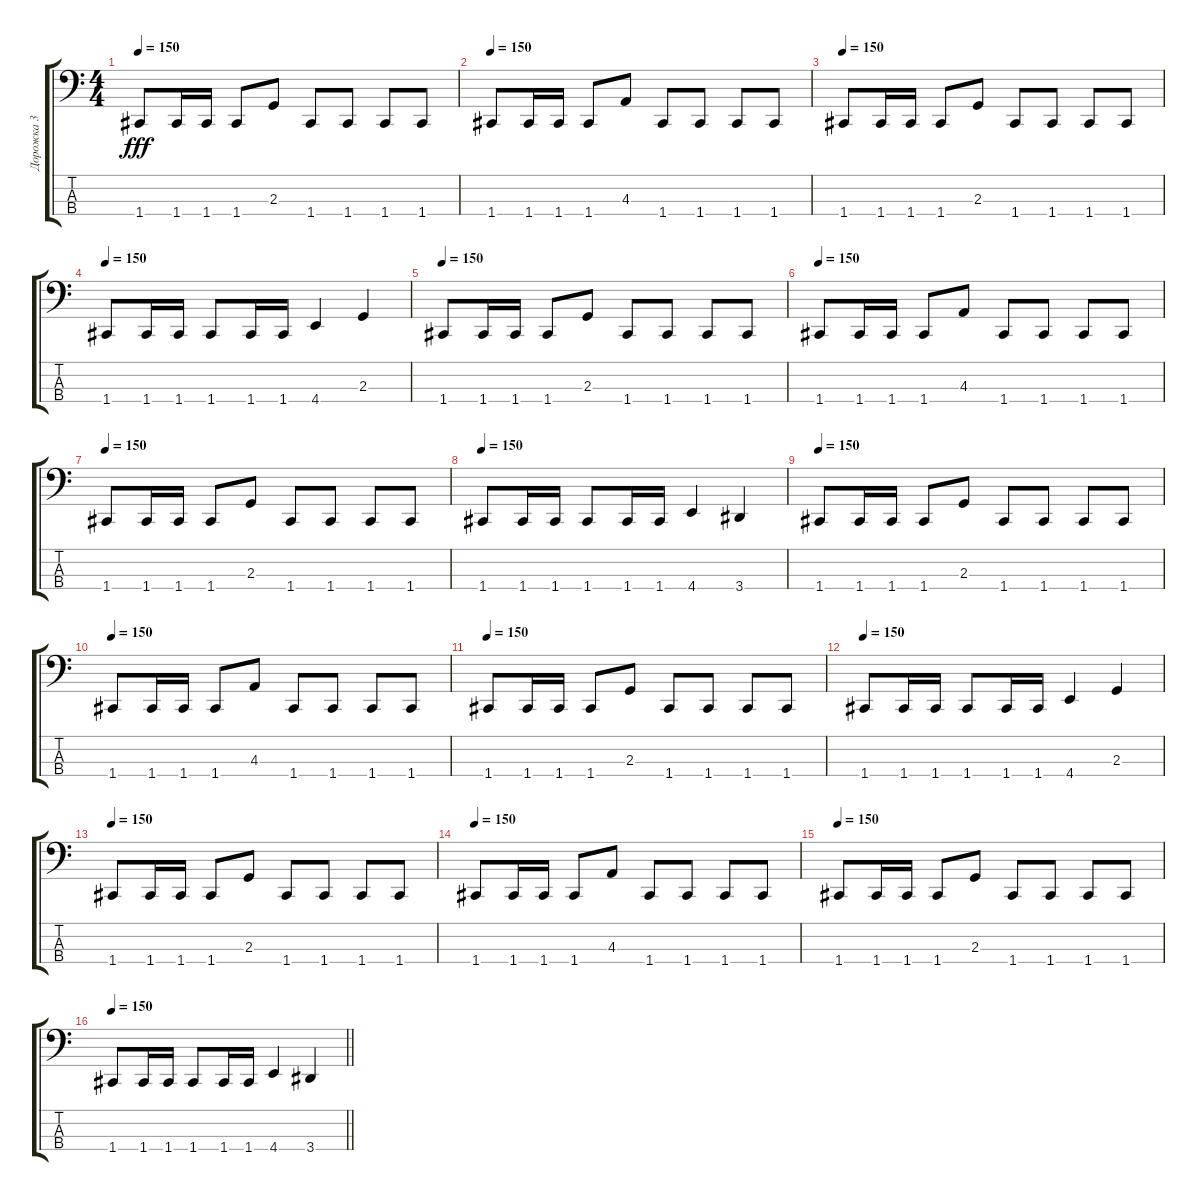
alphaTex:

\track ("Дорожка 3" "Дорожка 3") {instrument electricbasspick}
\staff {score tabs}
\tuning (Eb2 Bb1 F1 C1) {hide}
\ts (4 4)
\tempo 150
\clef f4
\ks c
1.4.8{dy fff} 1.4.16 1.4.16 1.4.8 2.3.8 1.4.8 1.4.8 1.4.8 1.4.8 |
\tempo 150
1.4.8 1.4.16 1.4.16 1.4.8 4.3.8 1.4.8 1.4.8 1.4.8 1.4.8 |
\tempo 150
1.4.8 1.4.16 1.4.16 1.4.8 2.3.8 1.4.8 1.4.8 1.4.8 1.4.8 |
\tempo 150
1.4.8 1.4.16 1.4.16 1.4.8 1.4.16 1.4.16 4.4.4 2.3.4 |
\tempo 150
1.4.8 1.4.16 1.4.16 1.4.8 2.3.8 1.4.8 1.4.8 1.4.8 1.4.8 |
\tempo 150
1.4.8 1.4.16 1.4.16 1.4.8 4.3.8 1.4.8 1.4.8 1.4.8 1.4.8 |
\tempo 150
1.4.8 1.4.16 1.4.16 1.4.8 2.3.8 1.4.8 1.4.8 1.4.8 1.4.8 |
\tempo 150
1.4.8 1.4.16 1.4.16 1.4.8 1.4.16 1.4.16 4.4.4 3.4.4 |
\tempo 150
1.4.8 1.4.16 1.4.16 1.4.8 2.3.8 1.4.8 1.4.8 1.4.8 1.4.8 |
\tempo 150
1.4.8 1.4.16 1.4.16 1.4.8 4.3.8 1.4.8 1.4.8 1.4.8 1.4.8 |
\tempo 150
1.4.8 1.4.16 1.4.16 1.4.8 2.3.8 1.4.8 1.4.8 1.4.8 1.4.8 |
\tempo 150
1.4.8 1.4.16 1.4.16 1.4.8 1.4.16 1.4.16 4.4.4 2.3.4 |
\tempo 150
1.4.8 1.4.16 1.4.16 1.4.8 2.3.8 1.4.8 1.4.8 1.4.8 1.4.8 |
\tempo 150
1.4.8 1.4.16 1.4.16 1.4.8 4.3.8 1.4.8 1.4.8 1.4.8 1.4.8 |
\tempo 150
1.4.8 1.4.16 1.4.16 1.4.8 2.3.8 1.4.8 1.4.8 1.4.8 1.4.8 |
\tempo 150
\barLineRight lightlight
1.4.8 1.4.16 1.4.16 1.4.8 1.4.16 1.4.16 4.4.4 3.4.4
